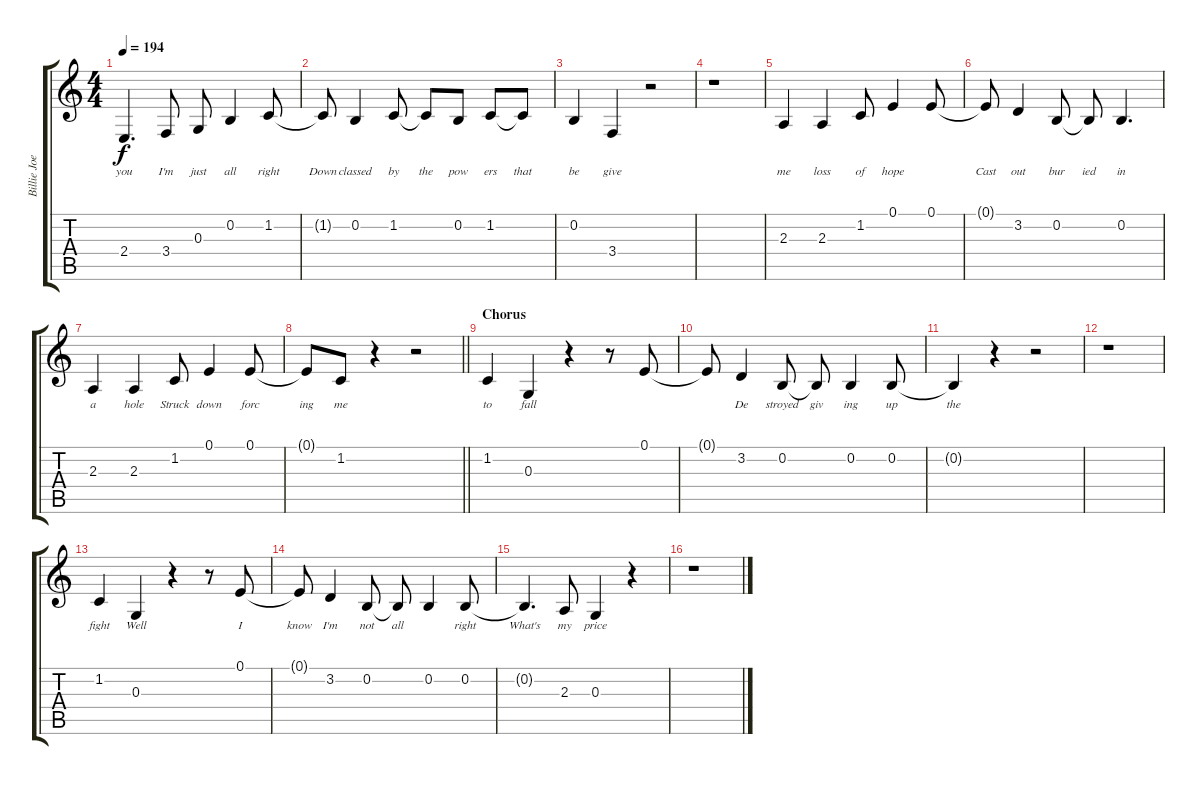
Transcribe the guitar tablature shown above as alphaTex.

\track ("Billie Joe (vocals)" "Billie Joe") {instrument clarinet}
\staff {score tabs}
\tuning (E4 B3 G3 D3 A2 E2) {hide}
\ts (4 4)
\tempo 194
\clef g2
\ks c
2.4.4{d lyrics (0 "you") lyrics (1 "") lyrics (2 "") lyrics (3 "") lyrics (4 "") dy f} 3.4.8{lyrics (0 "I'm") lyrics (1 "") lyrics (2 "") lyrics (3 "") lyrics (4 "")} 0.3.8{lyrics (0 "just") lyrics (1 "") lyrics (2 "") lyrics (3 "") lyrics (4 "")} 0.2.4{lyrics (0 "all") lyrics (1 "") lyrics (2 "") lyrics (3 "") lyrics (4 "")} 1.2.8{lyrics (0 "right") lyrics (1 "") lyrics (2 "") lyrics (3 "") lyrics (4 "")} |
1.2{t}.8{lyrics (0 "Down") lyrics (1 "") lyrics (2 "") lyrics (3 "") lyrics (4 "")} 0.2.4{lyrics (0 "classed") lyrics (1 "") lyrics (2 "") lyrics (3 "") lyrics (4 "")} 1.2.8{lyrics (0 "by") lyrics (1 "") lyrics (2 "") lyrics (3 "") lyrics (4 "")} 1.2{t}.8{lyrics (0 "the") lyrics (1 "") lyrics (2 "") lyrics (3 "") lyrics (4 "")} 0.2.8{lyrics (0 "pow") lyrics (1 "") lyrics (2 "") lyrics (3 "") lyrics (4 "")} 1.2.8{lyrics (0 "ers") lyrics (1 "") lyrics (2 "") lyrics (3 "") lyrics (4 "")} 1.2{t}.8{lyrics (0 "that") lyrics (1 "") lyrics (2 "") lyrics (3 "") lyrics (4 "")} |
0.2.4{lyrics (0 "be") lyrics (1 "") lyrics (2 "") lyrics (3 "") lyrics (4 "")} 3.4.4{lyrics (0 "give") lyrics (1 "") lyrics (2 "") lyrics (3 "") lyrics (4 "")} r.2 |
r.1 |
2.3.4{lyrics (0 "me") lyrics (1 "") lyrics (2 "") lyrics (3 "") lyrics (4 "")} 2.3.4{lyrics (0 "loss") lyrics (1 "") lyrics (2 "") lyrics (3 "") lyrics (4 "")} 1.2.8{lyrics (0 "of") lyrics (1 "") lyrics (2 "") lyrics (3 "") lyrics (4 "")} 0.1.4{lyrics (0 "hope") lyrics (1 "") lyrics (2 "") lyrics (3 "") lyrics (4 "")} 0.1.8{lyrics (0 "") lyrics (1 "") lyrics (2 "") lyrics (3 "") lyrics (4 "")} |
0.1{t}.8{lyrics (0 "Cast") lyrics (1 "") lyrics (2 "") lyrics (3 "") lyrics (4 "")} 3.2.4{lyrics (0 "out") lyrics (1 "") lyrics (2 "") lyrics (3 "") lyrics (4 "")} 0.2.8{lyrics (0 "bur") lyrics (1 "") lyrics (2 "") lyrics (3 "") lyrics (4 "")} 0.2{t}.8{lyrics (0 "ied") lyrics (1 "") lyrics (2 "") lyrics (3 "") lyrics (4 "")} 0.2.4{d lyrics (0 "in") lyrics (1 "") lyrics (2 "") lyrics (3 "") lyrics (4 "")} |
2.3.4{lyrics (0 "a") lyrics (1 "") lyrics (2 "") lyrics (3 "") lyrics (4 "")} 2.3.4{lyrics (0 "hole") lyrics (1 "") lyrics (2 "") lyrics (3 "") lyrics (4 "")} 1.2.8{lyrics (0 "Struck") lyrics (1 "") lyrics (2 "") lyrics (3 "") lyrics (4 "")} 0.1.4{lyrics (0 "down") lyrics (1 "") lyrics (2 "") lyrics (3 "") lyrics (4 "")} 0.1.8{lyrics (0 "forc") lyrics (1 "") lyrics (2 "") lyrics (3 "") lyrics (4 "")} |
\barLineRight lightlight
0.1{t}.8{lyrics (0 "ing") lyrics (1 "") lyrics (2 "") lyrics (3 "") lyrics (4 "")} 1.2.8{lyrics (0 "me") lyrics (1 "") lyrics (2 "") lyrics (3 "") lyrics (4 "")} r.4 r.2 |
\section ("" "Chorus")
1.2.4{lyrics (0 "to") lyrics (1 "") lyrics (2 "") lyrics (3 "") lyrics (4 "")} 0.3.4{lyrics (0 "fall") lyrics (1 "") lyrics (2 "") lyrics (3 "") lyrics (4 "")} r.4 r.8 0.1.8{lyrics (0 "") lyrics (1 "") lyrics (2 "") lyrics (3 "") lyrics (4 "")} |
0.1{t}.8{lyrics (0 "") lyrics (1 "") lyrics (2 "") lyrics (3 "") lyrics (4 "")} 3.2.4{lyrics (0 "De") lyrics (1 "") lyrics (2 "") lyrics (3 "") lyrics (4 "")} 0.2.8{lyrics (0 "stroyed") lyrics (1 "") lyrics (2 "") lyrics (3 "") lyrics (4 "")} 0.2{t}.8{lyrics (0 "giv") lyrics (1 "") lyrics (2 "") lyrics (3 "") lyrics (4 "")} 0.2.4{lyrics (0 "ing") lyrics (1 "") lyrics (2 "") lyrics (3 "") lyrics (4 "")} 0.2.8{lyrics (0 "up") lyrics (1 "") lyrics (2 "") lyrics (3 "") lyrics (4 "")} |
0.2{t}.4{lyrics (0 "the") lyrics (1 "") lyrics (2 "") lyrics (3 "") lyrics (4 "")} r.4 r.2 |
r.1 |
1.2.4{lyrics (0 "fight") lyrics (1 "") lyrics (2 "") lyrics (3 "") lyrics (4 "")} 0.3.4{lyrics (0 "Well") lyrics (1 "") lyrics (2 "") lyrics (3 "") lyrics (4 "")} r.4 r.8 0.1.8{lyrics (0 "I") lyrics (1 "") lyrics (2 "") lyrics (3 "") lyrics (4 "")} |
0.1{t}.8{lyrics (0 "know") lyrics (1 "") lyrics (2 "") lyrics (3 "") lyrics (4 "")} 3.2.4{lyrics (0 "I'm") lyrics (1 "") lyrics (2 "") lyrics (3 "") lyrics (4 "")} 0.2.8{lyrics (0 "not") lyrics (1 "") lyrics (2 "") lyrics (3 "") lyrics (4 "")} 0.2{t}.8{lyrics (0 "all") lyrics (1 "") lyrics (2 "") lyrics (3 "") lyrics (4 "")} 0.2.4{lyrics (0 "") lyrics (1 "") lyrics (2 "") lyrics (3 "") lyrics (4 "")} 0.2.8{lyrics (0 "right") lyrics (1 "") lyrics (2 "") lyrics (3 "") lyrics (4 "")} |
0.2{t}.4{d lyrics (0 "What's") lyrics (1 "") lyrics (2 "") lyrics (3 "") lyrics (4 "")} 2.3.8{lyrics (0 "my") lyrics (1 "") lyrics (2 "") lyrics (3 "") lyrics (4 "")} 0.3.4{lyrics (0 "price") lyrics (1 "") lyrics (2 "") lyrics (3 "") lyrics (4 "")} r.4 |
r.1
